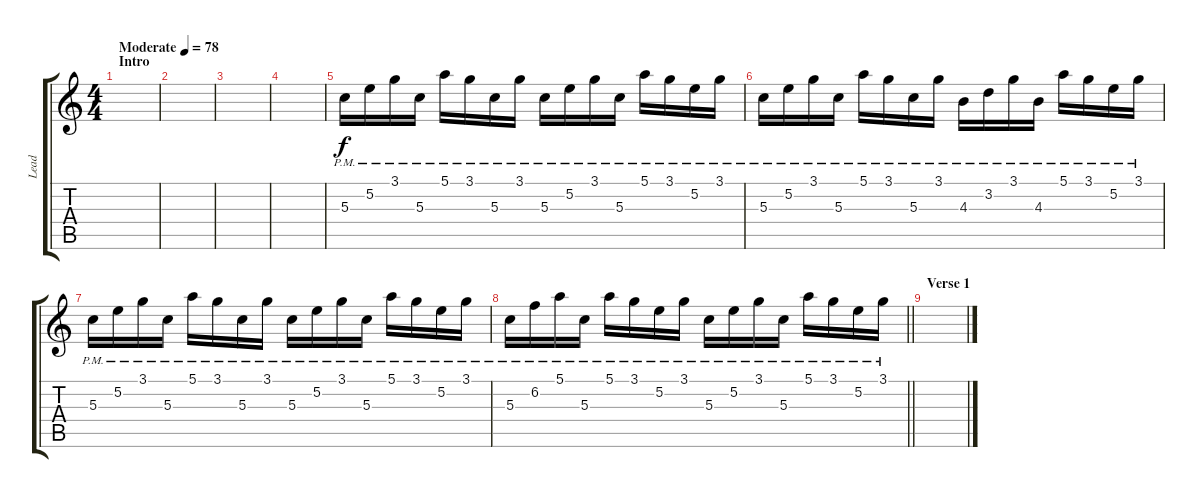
\track ("Lead" "Lead") {instrument acousticguitarsteel}
\staff {score tabs}
\tuning (E4 B3 G3 D3 A2 E2) {hide}
\ts (4 4)
\section ("" "Intro")
\tempo (78 "Moderate")
\clef g2
\ks c
|
|
|
|
5.3{pm}.16 5.2{pm}.16 3.1{pm}.16 5.3{pm}.16 5.1{pm}.16 3.1{pm}.16 5.3{pm}.16 3.1{pm}.16 5.3{pm}.16 5.2{pm}.16 3.1{pm}.16 5.3{pm}.16 5.1{pm}.16 3.1{pm}.16 5.2{pm}.16 3.1{pm}.16 |
5.3{pm}.16 5.2{pm}.16{txt ""} 3.1{pm}.16 5.3{pm}.16 5.1{pm}.16 3.1{pm}.16 5.3{pm}.16 3.1{pm}.16 4.3{pm}.16 3.2{pm}.16 3.1{pm}.16 4.3{pm}.16 5.1{pm}.16 3.1{pm}.16 5.2{pm}.16 3.1{pm}.16 |
5.3{pm}.16 5.2{pm}.16 3.1{pm}.16 5.3{pm}.16 5.1{pm}.16 3.1{pm}.16 5.3{pm}.16 3.1{pm}.16 5.3{pm}.16 5.2{pm}.16 3.1{pm}.16 5.3{pm}.16 5.1{pm}.16 3.1{pm}.16 5.2{pm}.16 3.1{pm}.16 |
\barLineRight lightlight
5.3{pm}.16 6.2{pm}.16 5.1{pm}.16 5.3{pm}.16 5.1{pm}.16 3.1{pm}.16 5.2{pm}.16 3.1{pm}.16 5.3{pm}.16 5.2{pm}.16 3.1{pm}.16 5.3{pm}.16 5.1{pm}.16 3.1{pm}.16 5.2{pm}.16 3.1{pm}.16 |
\section ("" "Verse 1")
